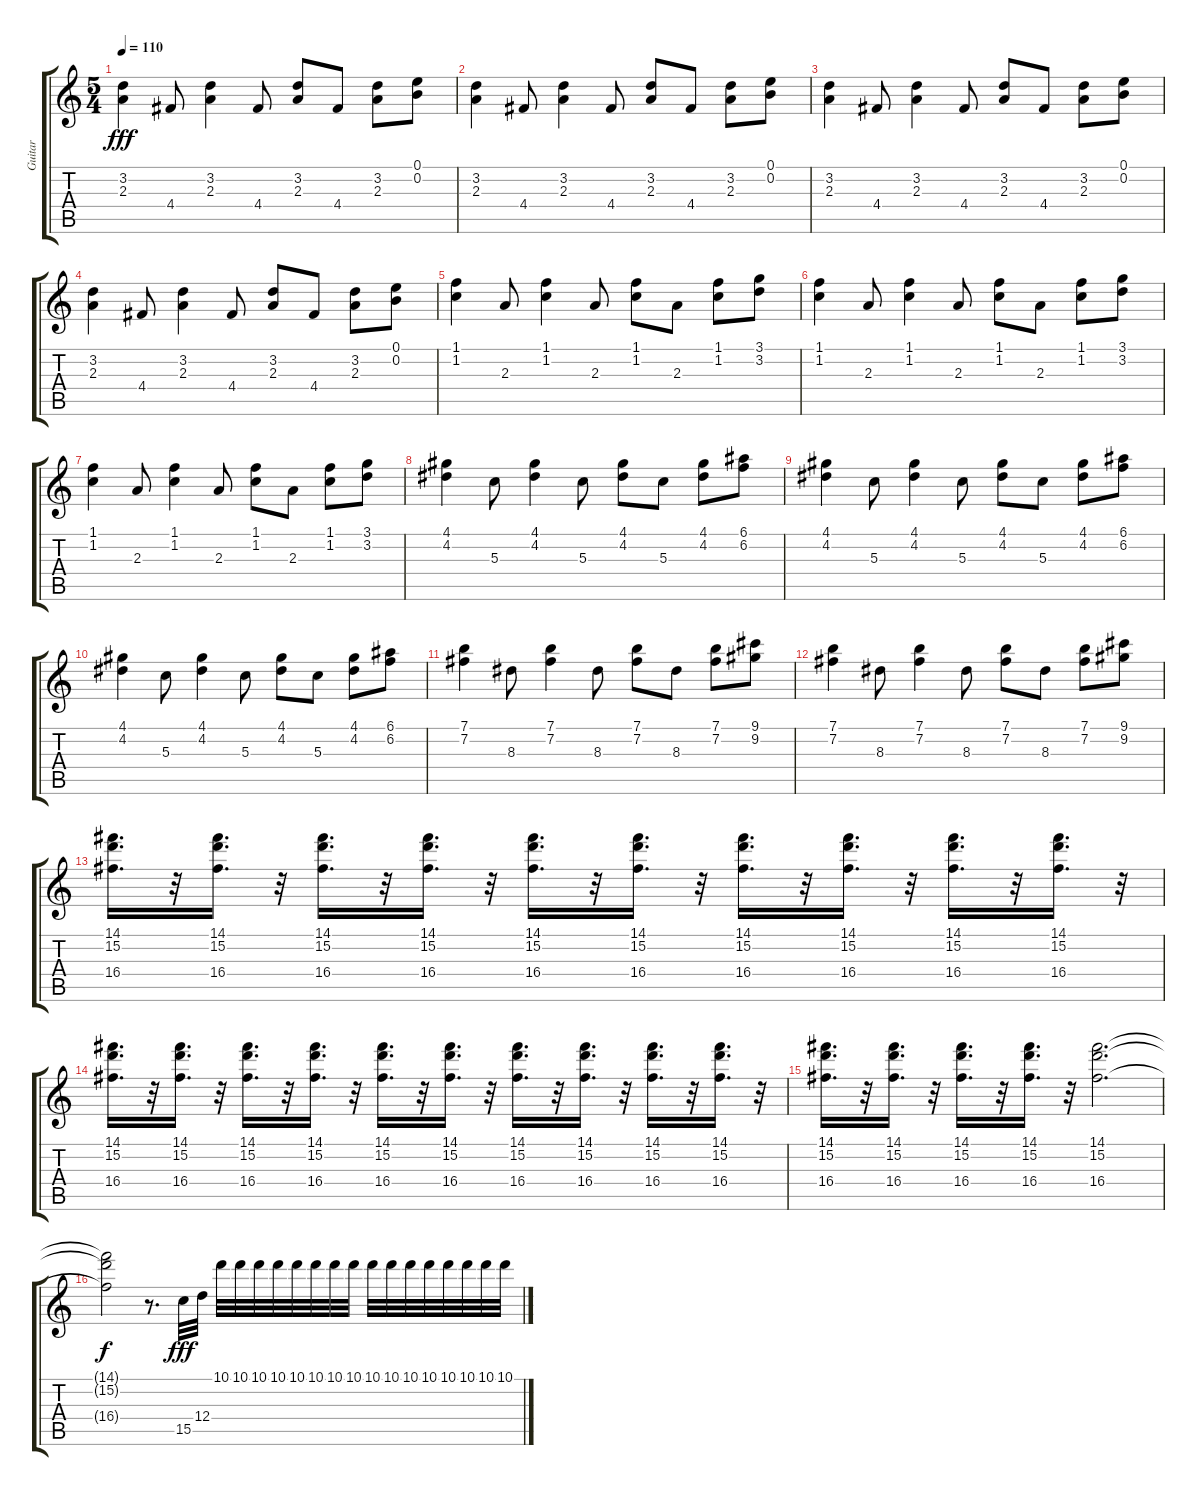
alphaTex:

\track ("Guitar" "Guitar") {instrument electricguitarclean}
\staff {score tabs}
\tuning (E4 B3 G3 D3 A2 E2) {hide}
\ts (5 4)
\tempo 110
\clef g2
\ks c
(3.2 2.3).4{dy fff} 4.4.8 (3.2 2.3).4 4.4.8 (3.2 2.3).8 4.4.8 (3.2 2.3).8 (0.1 0.2).8 |
(3.2 2.3).4 4.4.8 (3.2 2.3).4 4.4.8 (3.2 2.3).8 4.4.8 (3.2 2.3).8 (0.1 0.2).8 |
(3.2 2.3).4 4.4.8 (3.2 2.3).4 4.4.8 (3.2 2.3).8 4.4.8 (3.2 2.3).8 (0.1 0.2).8 |
(3.2 2.3).4 4.4.8 (3.2 2.3).4 4.4.8 (3.2 2.3).8 4.4.8 (3.2 2.3).8 (0.1 0.2).8 |
(1.1 1.2).4 2.3.8 (1.1 1.2).4 2.3.8 (1.1 1.2).8 2.3.8 (1.1 1.2).8 (3.1 3.2).8 |
(1.1 1.2).4 2.3.8 (1.1 1.2).4 2.3.8 (1.1 1.2).8 2.3.8 (1.1 1.2).8 (3.1 3.2).8 |
(1.1 1.2).4 2.3.8 (1.1 1.2).4 2.3.8 (1.1 1.2).8 2.3.8 (1.1 1.2).8 (3.1 3.2).8 |
(4.1 4.2).4 5.3.8 (4.1 4.2).4 5.3.8 (4.1 4.2).8 5.3.8 (4.1 4.2).8 (6.1 6.2).8 |
(4.1 4.2).4 5.3.8 (4.1 4.2).4 5.3.8 (4.1 4.2).8 5.3.8 (4.1 4.2).8 (6.1 6.2).8 |
(4.1 4.2).4 5.3.8 (4.1 4.2).4 5.3.8 (4.1 4.2).8 5.3.8 (4.1 4.2).8 (6.1 6.2).8 |
(7.1 7.2).4 8.3.8 (7.1 7.2).4 8.3.8 (7.1 7.2).8 8.3.8 (7.1 7.2).8 (9.1 9.2).8 |
(7.1 7.2).4 8.3.8 (7.1 7.2).4 8.3.8 (7.1 7.2).8 8.3.8 (7.1 7.2).8 (9.1 9.2).8 |
(14.1 15.2 16.4).16{d} r.32 (14.1 15.2 16.4).16{d} r.32 (14.1 15.2 16.4).16{d} r.32 (14.1 15.2 16.4).16{d} r.32 (14.1 15.2 16.4).16{d} r.32 (14.1 15.2 16.4).16{d} r.32 (14.1 15.2 16.4).16{d} r.32 (14.1 15.2 16.4).16{d} r.32 (14.1 15.2 16.4).16{d} r.32 (14.1 15.2 16.4).16{d} r.32 |
(14.1 15.2 16.4).16{d} r.32 (14.1 15.2 16.4).16{d} r.32 (14.1 15.2 16.4).16{d} r.32 (14.1 15.2 16.4).16{d} r.32 (14.1 15.2 16.4).16{d} r.32 (14.1 15.2 16.4).16{d} r.32 (14.1 15.2 16.4).16{d} r.32 (14.1 15.2 16.4).16{d} r.32 (14.1 15.2 16.4).16{d} r.32 (14.1 15.2 16.4).16{d} r.32 |
(14.1 15.2 16.4).16{d} r.32 (14.1 15.2 16.4).16{d} r.32 (14.1 15.2 16.4).16{d} r.32 (14.1 15.2 16.4).16{d} r.32 (14.1 15.2 16.4).2{d} |
(14.1{t} 15.2{t} 16.4{t}).2{dy f} r.8{d} 15.5.32{dy fff instrument overdrivenguitar} 12.4.32 10.1.32 10.1.32 10.1.32 10.1.32 10.1.32 10.1.32 10.1.32 10.1.32 10.1.32 10.1.32 10.1.32 10.1.32 10.1.32 10.1.32 10.1.32 10.1.32
